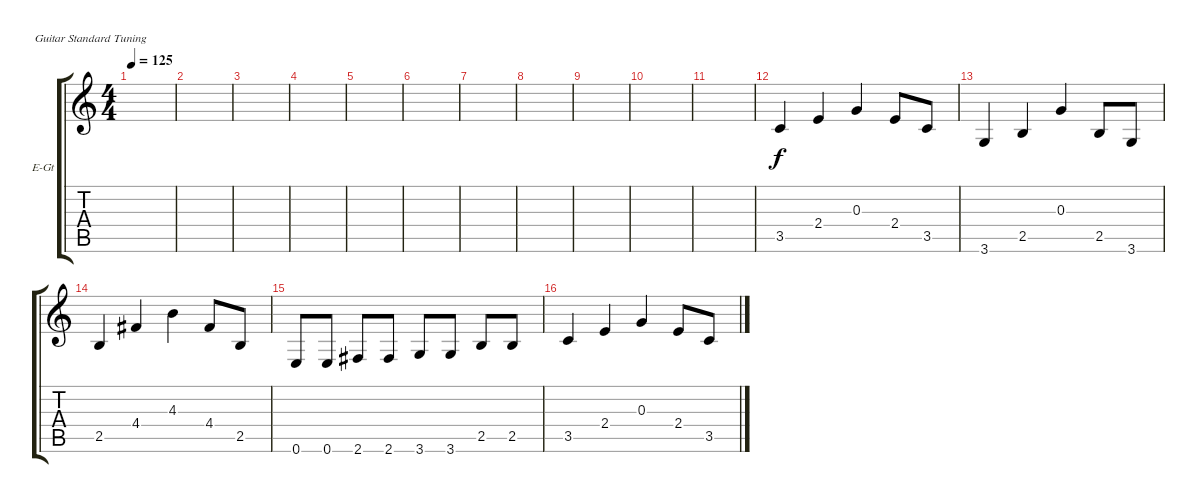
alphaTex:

\defaultSystemsLayout 4
\bracketExtendMode groupsimilarinstruments
\firstSystemTrackNameOrientation horizontal
\otherSystemsTrackNameOrientation horizontal
\track ("Electric Guitar" "E-Gt") {instrument overdrivenguitar}
\staff {score tabs}
\tuning (E4 B3 G3 D3 A2 E2)
\ts (4 4)
\tempo 125
\clef g2
\ks c
|
|
|
|
|
|
|
|
|
|
|
3.5.4 2.4.4 0.3.4 2.4.8 3.5.8 |
3.6.4 2.5.4 0.3.4 2.5.8 3.6.8 |
2.5.4 4.4.4 4.3.4 4.4.8 2.5.8 |
0.6.8 0.6.8 2.6.8 2.6.8 3.6.8 3.6.8 2.5.8 2.5.8 |
3.5.4 2.4.4 0.3.4 2.4.8 3.5.8
